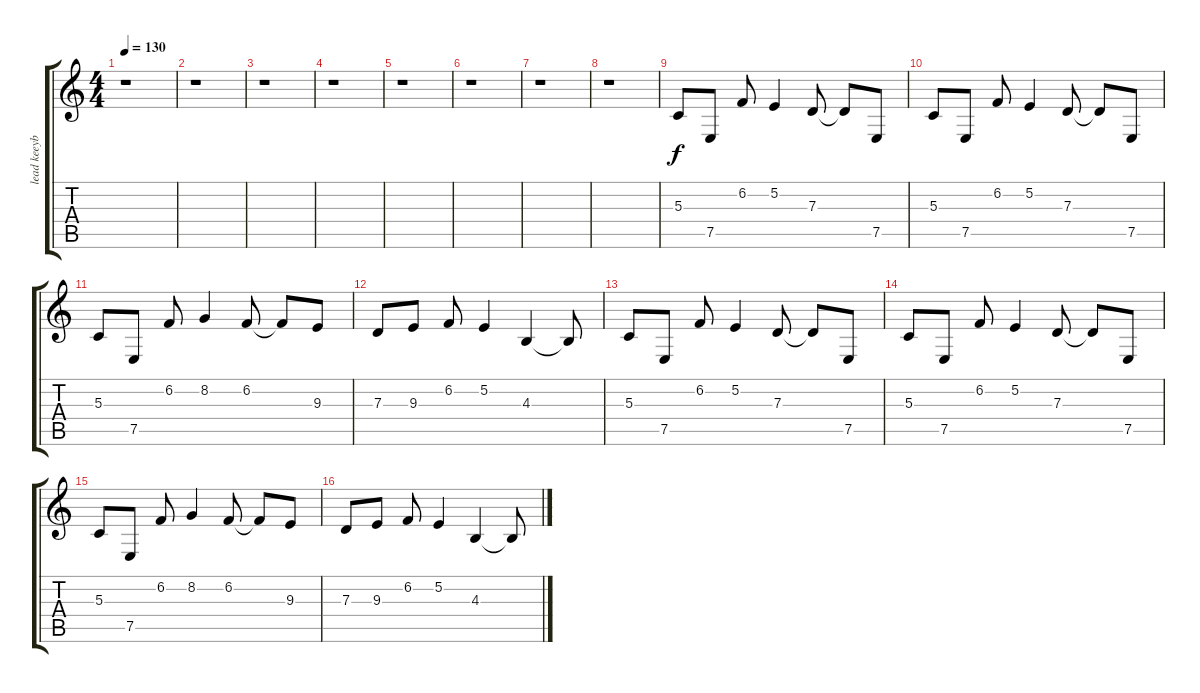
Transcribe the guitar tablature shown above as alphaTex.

\track ("lead keeyboard joost" "lead keeyb") {instrument lead1square}
\staff {score tabs}
\tuning (E4 B3 G3 D3 A2 E2) {hide}
\ts (4 4)
\tempo 130
\clef g2
\ks c
r.1{dy f} |
r.1 |
r.1 |
r.1 |
r.1 |
r.1 |
r.1 |
r.1 |
5.3.8 7.5.8 6.2.8 5.2.4 7.3.8 7.3{t}.8 7.5.8 |
5.3.8 7.5.8 6.2.8 5.2.4 7.3.8 7.3{t}.8 7.5.8 |
5.3.8 7.5.8 6.2.8 8.2.4 6.2.8 6.2{t}.8 9.3.8 |
7.3.8 9.3.8 6.2.8 5.2.4 4.3.4 4.3{t}.8 |
5.3.8 7.5.8 6.2.8 5.2.4 7.3.8 7.3{t}.8 7.5.8 |
5.3.8 7.5.8 6.2.8 5.2.4 7.3.8 7.3{t}.8 7.5.8 |
5.3.8 7.5.8 6.2.8 8.2.4 6.2.8 6.2{t}.8 9.3.8 |
7.3.8 9.3.8 6.2.8 5.2.4 4.3.4 4.3{t}.8
